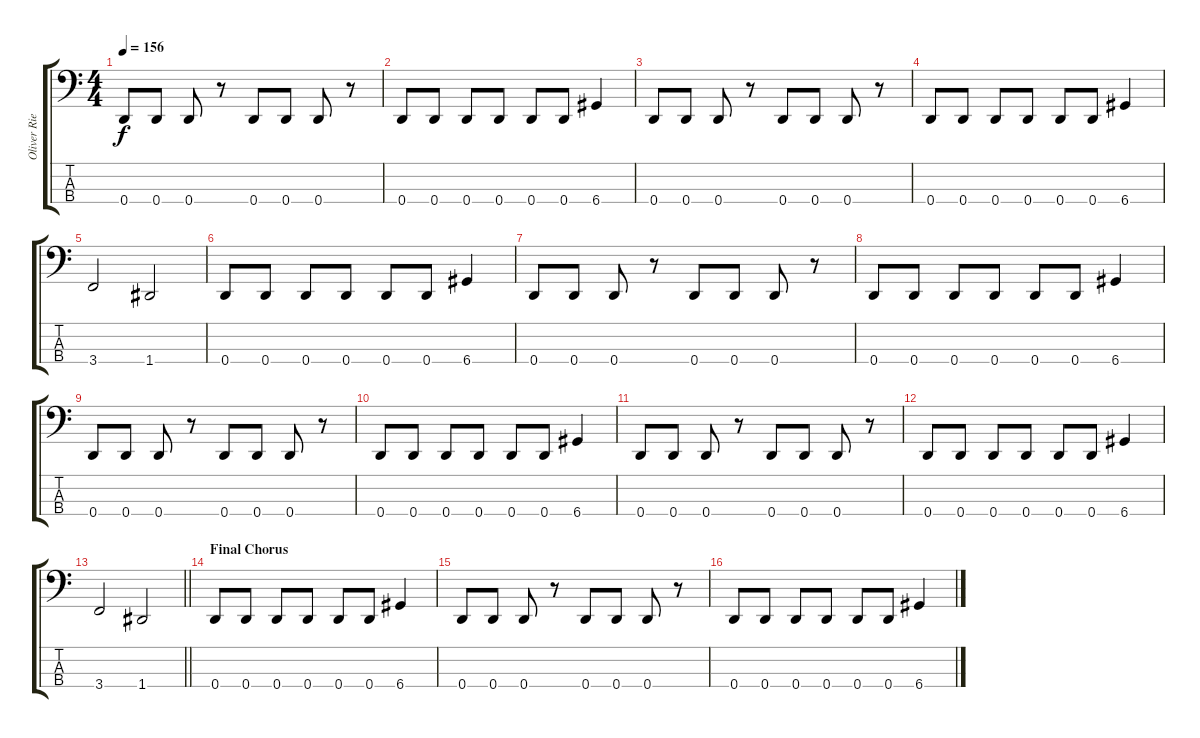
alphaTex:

\track ("Oliver Riedel" "Oliver Rie") {instrument electricbassfinger}
\staff {score tabs}
\tuning (G2 D2 A1 D1) {hide}
\ts (4 4)
\tempo 156
\clef f4
\ks c
0.4.8{dy f} 0.4.8 0.4.8 r.8 0.4.8 0.4.8 0.4.8 r.8 |
0.4.8 0.4.8 0.4.8 0.4.8 0.4.8 0.4.8 6.4.4 |
0.4.8 0.4.8 0.4.8 r.8 0.4.8 0.4.8 0.4.8 r.8 |
0.4.8 0.4.8 0.4.8 0.4.8 0.4.8 0.4.8 6.4.4 |
3.4.2 1.4.2 |
0.4.8 0.4.8 0.4.8 0.4.8 0.4.8 0.4.8 6.4.4 |
0.4.8 0.4.8 0.4.8 r.8 0.4.8 0.4.8 0.4.8 r.8 |
0.4.8 0.4.8 0.4.8 0.4.8 0.4.8 0.4.8 6.4.4 |
0.4.8 0.4.8 0.4.8 r.8 0.4.8 0.4.8 0.4.8 r.8 |
0.4.8 0.4.8 0.4.8 0.4.8 0.4.8 0.4.8 6.4.4 |
0.4.8 0.4.8 0.4.8 r.8 0.4.8 0.4.8 0.4.8 r.8 |
0.4.8 0.4.8 0.4.8 0.4.8 0.4.8 0.4.8 6.4.4 |
\barLineRight lightlight
3.4.2 1.4.2 |
\section ("" "Final Chorus")
0.4.8 0.4.8 0.4.8 0.4.8 0.4.8 0.4.8 6.4.4 |
0.4.8 0.4.8 0.4.8 r.8 0.4.8 0.4.8 0.4.8 r.8 |
0.4.8 0.4.8 0.4.8 0.4.8 0.4.8 0.4.8 6.4.4
